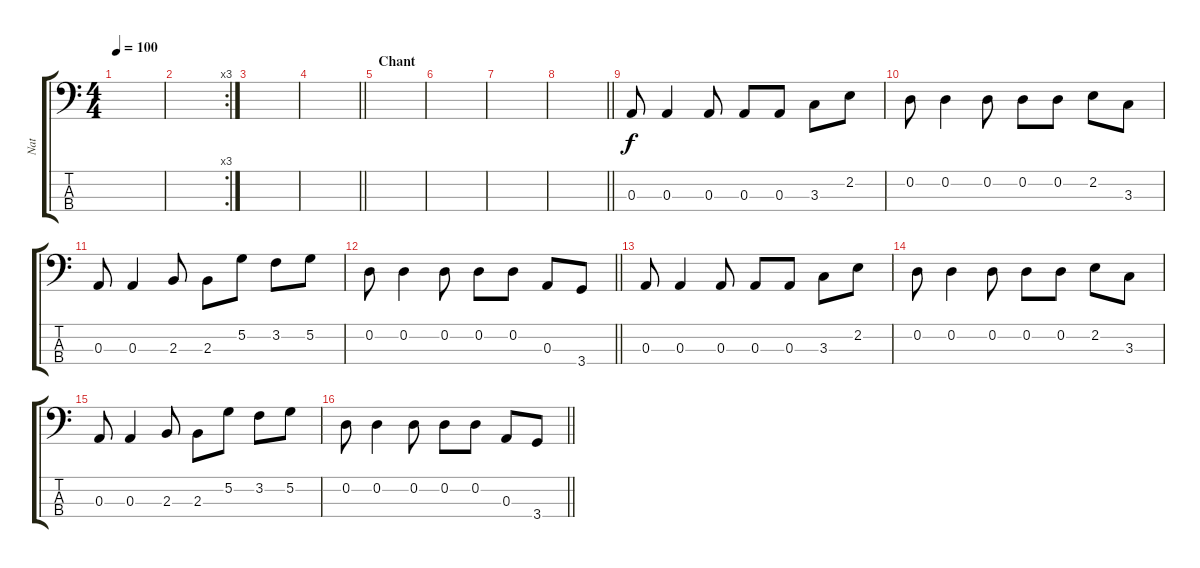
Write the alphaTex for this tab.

\track ("Nat" "Nat") {instrument fretlessbass}
\staff {score tabs}
\tuning (G2 D2 A1 E1) {hide}
\ts (4 4)
\tempo 100
\clef f4
\ks c
|
\rc 3
|
|
\barLineRight lightlight
|
\section ("" "Chant")
|
|
|
\barLineRight lightlight
|
0.3.8 0.3.4 0.3.8 0.3.8 0.3.8 3.3.8 2.2.8 |
0.2.8 0.2.4 0.2.8 0.2.8 0.2.8 2.2.8 3.3.8 |
0.3.8 0.3.4 2.3.8 2.3.8 5.2.8 3.2.8 5.2.8 |
\barLineRight lightlight
0.2.8 0.2.4 0.2.8 0.2.8 0.2.8 0.3.8 3.4.8 |
0.3.8 0.3.4 0.3.8 0.3.8 0.3.8 3.3.8 2.2.8 |
0.2.8 0.2.4 0.2.8 0.2.8 0.2.8 2.2.8 3.3.8 |
0.3.8 0.3.4 2.3.8 2.3.8 5.2.8 3.2.8 5.2.8 |
\barLineRight lightlight
0.2.8 0.2.4 0.2.8 0.2.8 0.2.8 0.3.8 3.4.8
